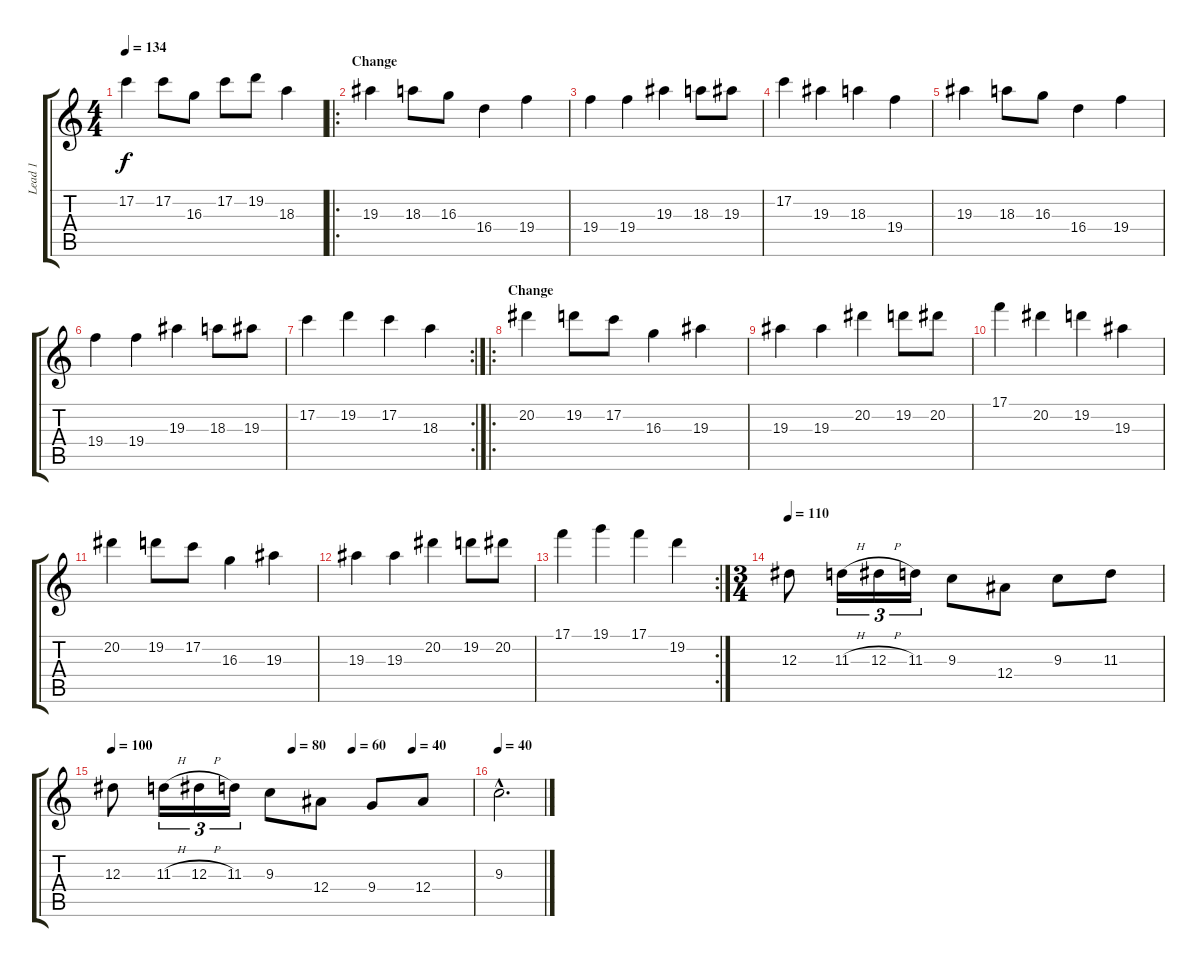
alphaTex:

\track ("Lead 1" "Lead 1") {instrument overdrivenguitar}
\staff {score tabs}
\tuning (C4 G3 Eb3 Bb2 F2 C2) {hide}
\ts (4 4)
\tempo 134
\clef g2
\ks c
17.2.4{dy f} 17.2.8 16.3.8 17.2.8 19.2.8 18.3.4 |
\ro
\section ("" "Change")
19.3.4 18.3.8 16.3.8 16.4.4 19.4.4 |
19.4.4 19.4.4 19.3.4 18.3.8 19.3.8 |
17.2.4 19.3.4 18.3.4 19.4.4 |
19.3.4 18.3.8 16.3.8 16.4.4 19.4.4 |
19.4.4 19.4.4 19.3.4 18.3.8 19.3.8 |
\rc 2
17.2.4 19.2.4 17.2.4 18.3.4 |
\ro
\section ("" "Change")
20.2.4 19.2.8 17.2.8 16.3.4 19.3.4 |
19.3.4 19.3.4 20.2.4 19.2.8 20.2.8 |
17.1.4 20.2.4 19.2.4 19.3.4 |
20.2.4 19.2.8 17.2.8 16.3.4 19.3.4 |
19.3.4 19.3.4 20.2.4 19.2.8 20.2.8 |
\rc 2
17.1.4 19.1.4 17.1.4 19.2.4 |
\ts (3 4)
\tempo 110
12.3.8 11.3{h}.16{tu (3 2)} 12.3{h}.16{tu (3 2)} 11.3.16{tu (3 2)} 9.3.8 12.4.8 9.3.8 11.3.8 |
\tempo 100
\tempo (80 0.5)
\tempo (60 0.6666666666666666)
\tempo (40 0.8333333333333334)
12.3.8 11.3{h}.16{tu (3 2)} 12.3{h}.16{tu (3 2)} 11.3.16{tu (3 2)} 9.3.8 12.4.8 9.4.8 12.4.8 |
\tempo 40
9.3{hac}.2{d}
